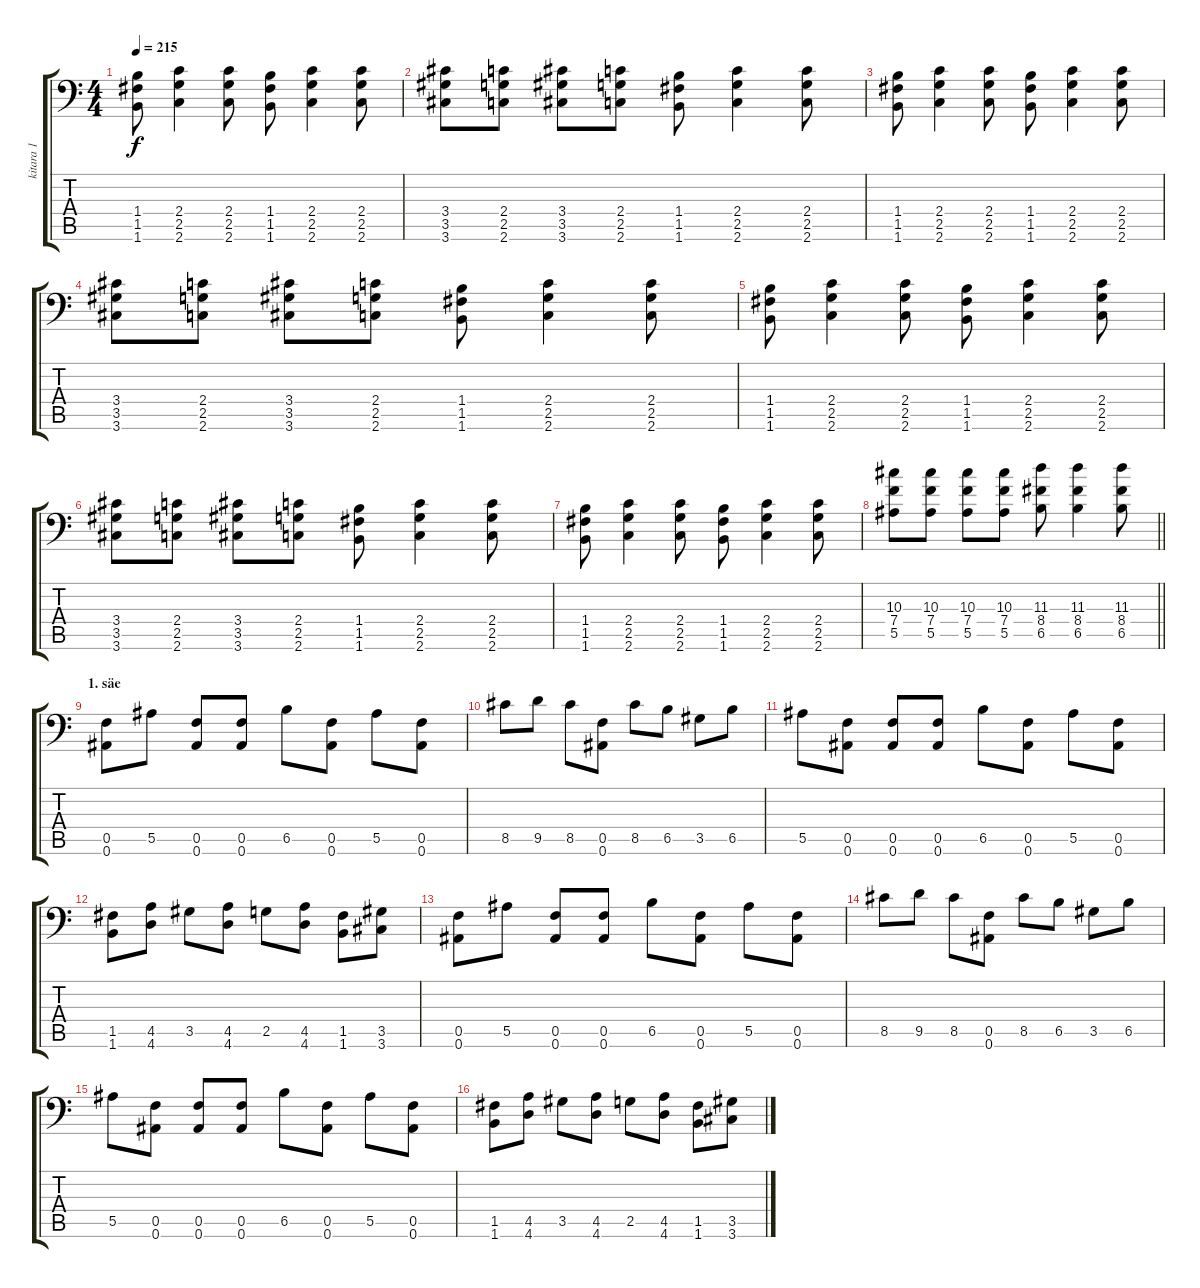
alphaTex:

\track ("kitara 1" "kitara 1") {instrument overdrivenguitar}
\staff {score tabs}
\tuning (C4 G3 Eb3 Bb2 F2 Bb1) {hide}
\ts (4 4)
\tempo 215
\clef f4
\ks c
(1.4 1.5 1.6).8{dy f} (2.4 2.5 2.6).4 (2.4 2.5 2.6).8 (1.4 1.5 1.6).8 (2.4 2.5 2.6).4 (2.4 2.5 2.6).8 |
(3.4 3.5 3.6).8 (2.4 2.5 2.6).8 (3.4 3.5 3.6).8 (2.4 2.5 2.6).8 (1.4 1.5 1.6).8 (2.4 2.5 2.6).4 (2.4 2.5 2.6).8 |
(1.4 1.5 1.6).8 (2.4 2.5 2.6).4 (2.4 2.5 2.6).8 (1.4 1.5 1.6).8 (2.4 2.5 2.6).4 (2.4 2.5 2.6).8 |
(3.4 3.5 3.6).8 (2.4 2.5 2.6).8 (3.4 3.5 3.6).8 (2.4 2.5 2.6).8 (1.4 1.5 1.6).8 (2.4 2.5 2.6).4 (2.4 2.5 2.6).8 |
(1.4 1.5 1.6).8 (2.4 2.5 2.6).4 (2.4 2.5 2.6).8 (1.4 1.5 1.6).8 (2.4 2.5 2.6).4 (2.4 2.5 2.6).8 |
(3.4 3.5 3.6).8 (2.4 2.5 2.6).8 (3.4 3.5 3.6).8 (2.4 2.5 2.6).8 (1.4 1.5 1.6).8 (2.4 2.5 2.6).4 (2.4 2.5 2.6).8 |
(1.4 1.5 1.6).8 (2.4 2.5 2.6).4 (2.4 2.5 2.6).8 (1.4 1.5 1.6).8 (2.4 2.5 2.6).4 (2.4 2.5 2.6).8 |
\barLineRight lightlight
(10.3 7.4 5.5).8 (10.3 7.4 5.5).8 (10.3 7.4 5.5).8 (10.3 7.4 5.5).8 (11.3 8.4 6.5).8 (11.3 8.4 6.5).4 (11.3 8.4 6.5).8 |
\section ("" "1. säe")
(0.5 0.6).8 5.5.8 (0.5 0.6).8 (0.5 0.6).8 6.5.8 (0.5 0.6).8 5.5.8 (0.5 0.6).8 |
8.5.8 9.5.8 8.5.8 (0.5 0.6).8 8.5.8 6.5.8 3.5.8 6.5.8 |
5.5.8 (0.5 0.6).8 (0.5 0.6).8 (0.5 0.6).8 6.5.8 (0.5 0.6).8 5.5.8 (0.5 0.6).8 |
(1.5 1.6).8 (4.5 4.6).8 3.5.8 (4.5 4.6).8 2.5.8 (4.5 4.6).8 (1.5 1.6).8 (3.5 3.6).8 |
(0.5 0.6).8 5.5.8 (0.5 0.6).8 (0.5 0.6).8 6.5.8 (0.5 0.6).8 5.5.8 (0.5 0.6).8 |
8.5.8 9.5.8 8.5.8 (0.5 0.6).8 8.5.8 6.5.8 3.5.8 6.5.8 |
5.5.8 (0.5 0.6).8 (0.5 0.6).8 (0.5 0.6).8 6.5.8 (0.5 0.6).8 5.5.8 (0.5 0.6).8 |
(1.5 1.6).8 (4.5 4.6).8 3.5.8 (4.5 4.6).8 2.5.8 (4.5 4.6).8 (1.5 1.6).8 (3.5 3.6).8
